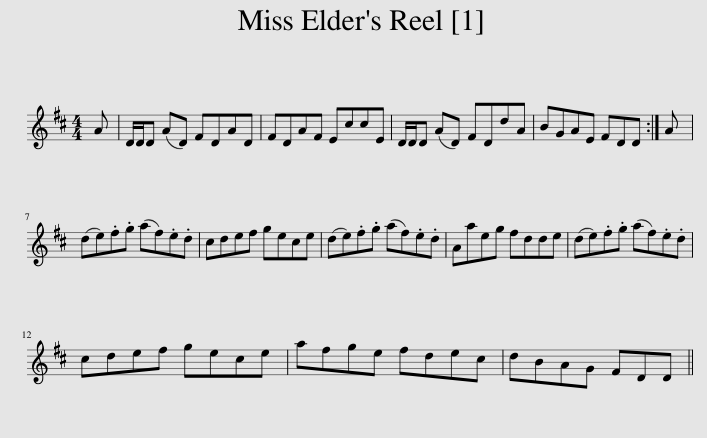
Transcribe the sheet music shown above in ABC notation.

X:1
L:1/8
M:4/4
I:linebreak $
K:D
V:1 treble
V:1
 A | D/D/D (AD) FDAD | FDAF EccE | D/D/D (AD) FDdA | BGAE FDD :| %5
 A |$ (de).f.g (af).e.d | cdef gece | (de).f.g (af).e.d | Aaeg fdde | %10
 (de).f.g (af).e.d |$ cdef gece | afge fdec | dBAG FDD || %14
